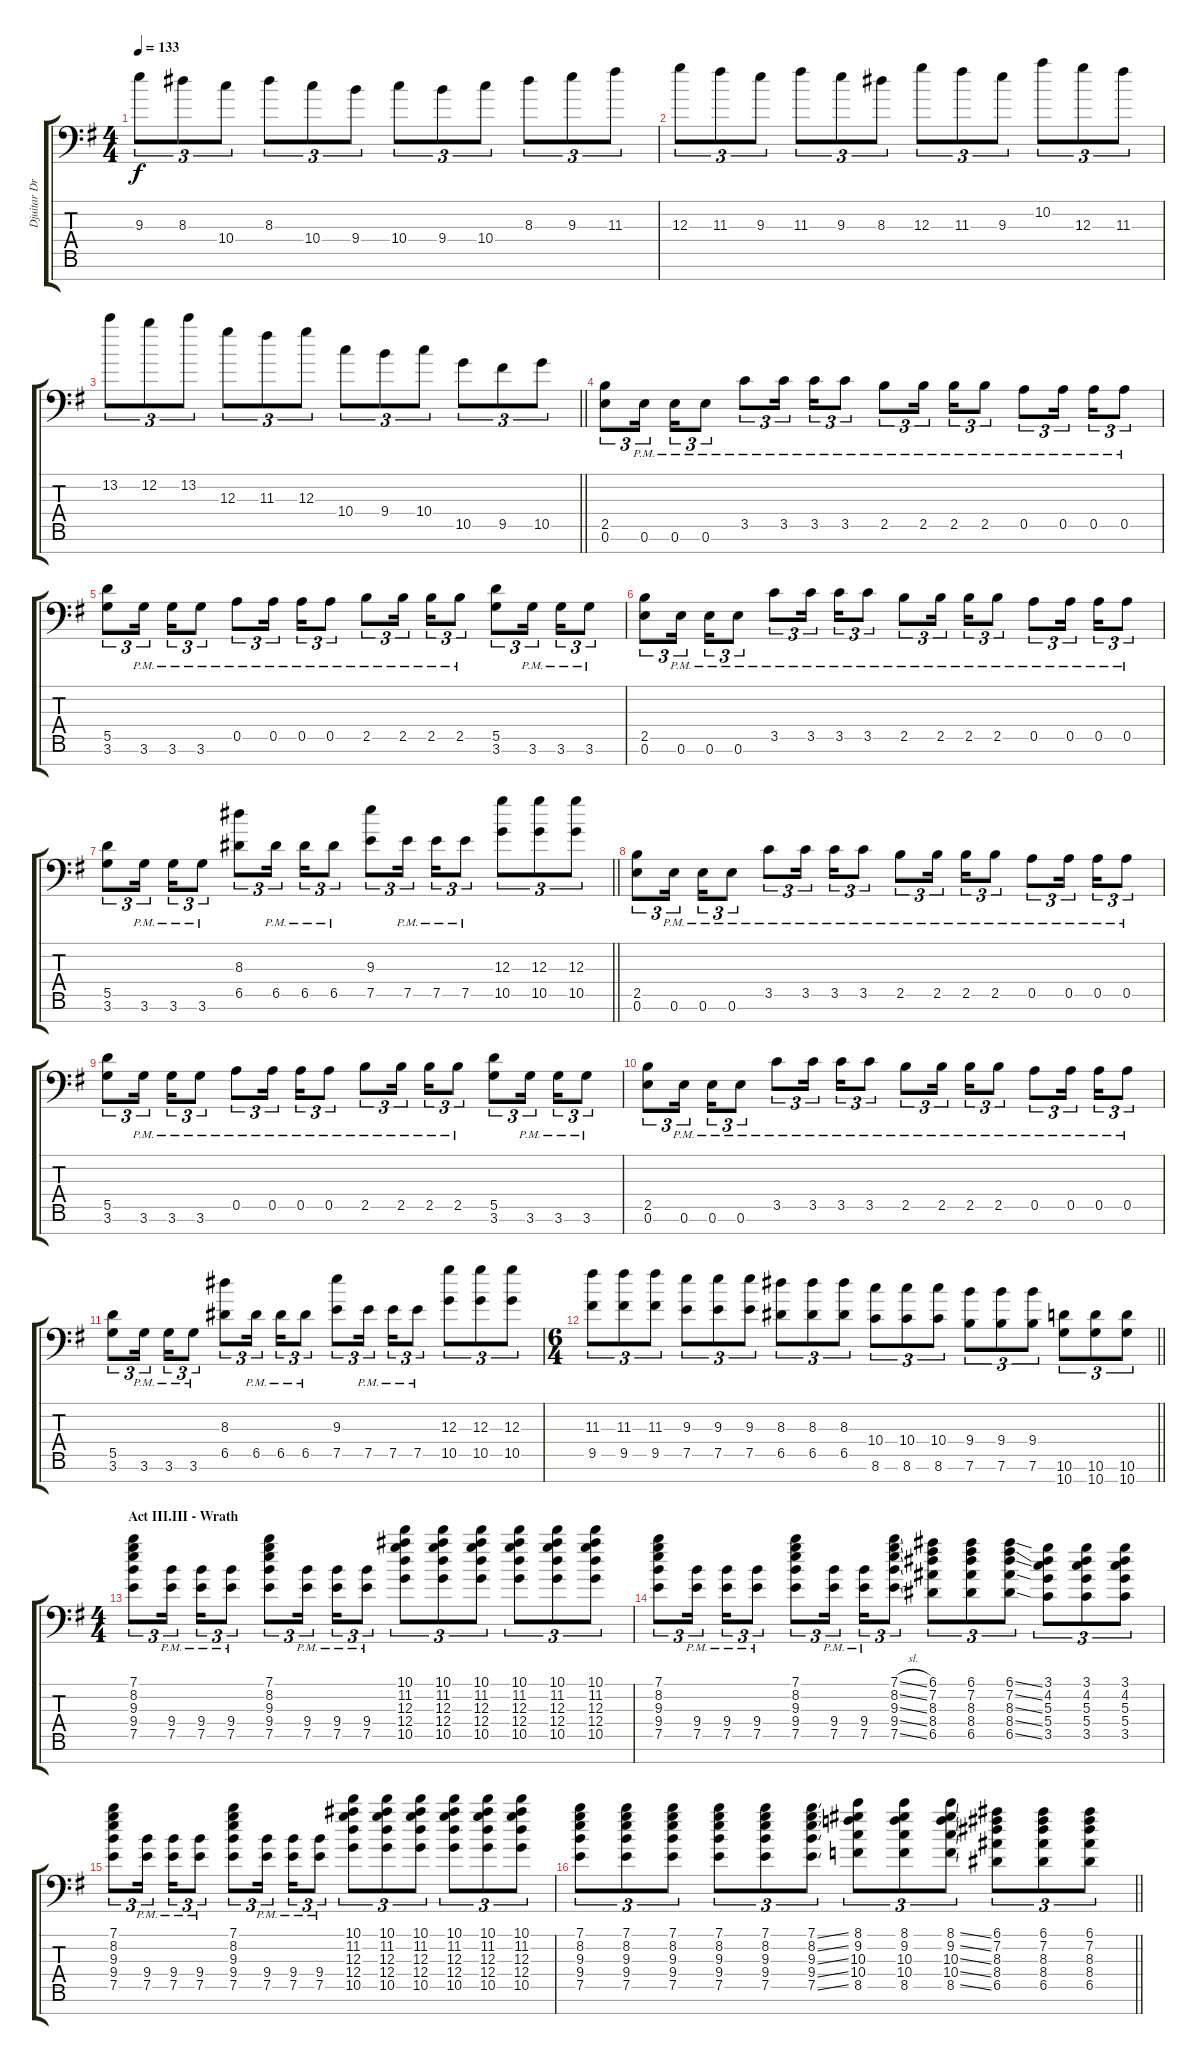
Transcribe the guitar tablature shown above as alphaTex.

\track ("Djuitar Dropped A" "Djuitar Dr") {instrument distortionguitar}
\staff {score tabs}
\tuning (E4 B3 G3 D3 A2 E2 A1) {hide}
\ts (4 4)
\tempo 133
\clef f4
\ks eminor
9.3.8{tu (3 2) dy f} 8.3.8{tu (3 2)} 10.4.8{tu (3 2)} 8.3.8{tu (3 2)} 10.4.8{tu (3 2)} 9.4.8{tu (3 2)} 10.4.8{tu (3 2)} 9.4.8{tu (3 2)} 10.4.8{tu (3 2)} 8.3.8{tu (3 2)} 9.3.8{tu (3 2)} 11.3.8{tu (3 2)} |
12.3.8{tu (3 2)} 11.3.8{tu (3 2)} 9.3.8{tu (3 2)} 11.3.8{tu (3 2)} 9.3.8{tu (3 2)} 8.3.8{tu (3 2)} 12.3.8{tu (3 2)} 11.3.8{tu (3 2)} 9.3.8{tu (3 2)} 10.2.8{tu (3 2)} 12.3.8{tu (3 2)} 11.3.8{tu (3 2)} |
\barLineRight lightlight
13.2.8{tu (3 2)} 12.2.8{tu (3 2)} 13.2.8{tu (3 2)} 12.3.8{tu (3 2)} 11.3.8{tu (3 2)} 12.3.8{tu (3 2)} 10.4.8{tu (3 2)} 9.4.8{tu (3 2)} 10.4.8{tu (3 2)} 10.5.8{tu (3 2)} 9.5.8{tu (3 2)} 10.5.8{tu (3 2)} |
\section ("" "")
(2.5 0.6).8{tu (3 2)} 0.6{pm}.16{tu (3 2) beam splitsecondary} 0.6{pm}.16{tu (3 2)} 0.6{pm}.8{tu (3 2)} 3.5{pm}.8{tu (3 2)} 3.5{pm}.16{tu (3 2) beam splitsecondary} 3.5{pm}.16{tu (3 2)} 3.5{pm}.8{tu (3 2)} 2.5{pm}.8{tu (3 2)} 2.5{pm}.16{tu (3 2) beam splitsecondary} 2.5{pm}.16{tu (3 2)} 2.5{pm}.8{tu (3 2)} 0.5{pm}.8{tu (3 2)} 0.5{pm}.16{tu (3 2) beam splitsecondary} 0.5{pm}.16{tu (3 2)} 0.5{pm}.8{tu (3 2)} |
(5.5 3.6).8{tu (3 2)} 3.6{pm}.16{tu (3 2) beam splitsecondary} 3.6{pm}.16{tu (3 2)} 3.6{pm}.8{tu (3 2)} 0.5{pm}.8{tu (3 2)} 0.5{pm}.16{tu (3 2) beam splitsecondary} 0.5{pm}.16{tu (3 2)} 0.5{pm}.8{tu (3 2)} 2.5{pm}.8{tu (3 2)} 2.5{pm}.16{tu (3 2) beam splitsecondary} 2.5{pm}.16{tu (3 2)} 2.5{pm}.8{tu (3 2)} (5.5 3.6).8{tu (3 2)} 3.6{pm}.16{tu (3 2) beam splitsecondary} 3.6{pm}.16{tu (3 2)} 3.6{pm}.8{tu (3 2)} |
(2.5 0.6).8{tu (3 2)} 0.6{pm}.16{tu (3 2) beam splitsecondary} 0.6{pm}.16{tu (3 2)} 0.6{pm}.8{tu (3 2)} 3.5{pm}.8{tu (3 2)} 3.5{pm}.16{tu (3 2) beam splitsecondary} 3.5{pm}.16{tu (3 2)} 3.5{pm}.8{tu (3 2)} 2.5{pm}.8{tu (3 2)} 2.5{pm}.16{tu (3 2) beam splitsecondary} 2.5{pm}.16{tu (3 2)} 2.5{pm}.8{tu (3 2)} 0.5{pm}.8{tu (3 2)} 0.5{pm}.16{tu (3 2) beam splitsecondary} 0.5{pm}.16{tu (3 2)} 0.5{pm}.8{tu (3 2)} |
\barLineRight lightlight
(5.5 3.6).8{tu (3 2)} 3.6{pm}.16{tu (3 2) beam splitsecondary} 3.6{pm}.16{tu (3 2)} 3.6{pm}.8{tu (3 2)} (8.3 6.5).8{tu (3 2)} 6.5{pm}.16{tu (3 2) beam splitsecondary} 6.5{pm}.16{tu (3 2)} 6.5{pm}.8{tu (3 2)} (9.3 7.5).8{tu (3 2)} 7.5{pm}.16{tu (3 2) beam splitsecondary} 7.5{pm}.16{tu (3 2)} 7.5{pm}.8{tu (3 2)} (12.3 10.5).8{tu (3 2)} (12.3 10.5).8{tu (3 2)} (12.3 10.5).8{tu (3 2)} |
(2.5 0.6).8{tu (3 2)} 0.6{pm}.16{tu (3 2) beam splitsecondary} 0.6{pm}.16{tu (3 2)} 0.6{pm}.8{tu (3 2)} 3.5{pm}.8{tu (3 2)} 3.5{pm}.16{tu (3 2) beam splitsecondary} 3.5{pm}.16{tu (3 2)} 3.5{pm}.8{tu (3 2)} 2.5{pm}.8{tu (3 2)} 2.5{pm}.16{tu (3 2) beam splitsecondary} 2.5{pm}.16{tu (3 2)} 2.5{pm}.8{tu (3 2)} 0.5{pm}.8{tu (3 2)} 0.5{pm}.16{tu (3 2) beam splitsecondary} 0.5{pm}.16{tu (3 2)} 0.5{pm}.8{tu (3 2)} |
(5.5 3.6).8{tu (3 2)} 3.6{pm}.16{tu (3 2) beam splitsecondary} 3.6{pm}.16{tu (3 2)} 3.6{pm}.8{tu (3 2)} 0.5{pm}.8{tu (3 2)} 0.5{pm}.16{tu (3 2) beam splitsecondary} 0.5{pm}.16{tu (3 2)} 0.5{pm}.8{tu (3 2)} 2.5{pm}.8{tu (3 2)} 2.5{pm}.16{tu (3 2) beam splitsecondary} 2.5{pm}.16{tu (3 2)} 2.5{pm}.8{tu (3 2)} (5.5 3.6).8{tu (3 2)} 3.6{pm}.16{tu (3 2) beam splitsecondary} 3.6{pm}.16{tu (3 2)} 3.6{pm}.8{tu (3 2)} |
(2.5 0.6).8{tu (3 2)} 0.6{pm}.16{tu (3 2) beam splitsecondary} 0.6{pm}.16{tu (3 2)} 0.6{pm}.8{tu (3 2)} 3.5{pm}.8{tu (3 2)} 3.5{pm}.16{tu (3 2) beam splitsecondary} 3.5{pm}.16{tu (3 2)} 3.5{pm}.8{tu (3 2)} 2.5{pm}.8{tu (3 2)} 2.5{pm}.16{tu (3 2) beam splitsecondary} 2.5{pm}.16{tu (3 2)} 2.5{pm}.8{tu (3 2)} 0.5{pm}.8{tu (3 2)} 0.5{pm}.16{tu (3 2) beam splitsecondary} 0.5{pm}.16{tu (3 2)} 0.5{pm}.8{tu (3 2)} |
(5.5 3.6).8{tu (3 2)} 3.6{pm}.16{tu (3 2) beam splitsecondary} 3.6{pm}.16{tu (3 2)} 3.6{pm}.8{tu (3 2)} (8.3 6.5).8{tu (3 2)} 6.5{pm}.16{tu (3 2) beam splitsecondary} 6.5{pm}.16{tu (3 2)} 6.5{pm}.8{tu (3 2)} (9.3 7.5).8{tu (3 2)} 7.5{pm}.16{tu (3 2) beam splitsecondary} 7.5{pm}.16{tu (3 2)} 7.5{pm}.8{tu (3 2)} (12.3 10.5).8{tu (3 2)} (12.3 10.5).8{tu (3 2)} (12.3 10.5).8{tu (3 2)} |
\ts (6 4)
\barLineRight lightlight
(11.3 9.5).8{tu (3 2)} (11.3 9.5).8{tu (3 2)} (11.3 9.5).8{tu (3 2)} (9.3 7.5).8{tu (3 2)} (9.3 7.5).8{tu (3 2)} (9.3 7.5).8{tu (3 2)} (8.3 6.5).8{tu (3 2)} (8.3 6.5).8{tu (3 2)} (8.3 6.5).8{tu (3 2)} (10.4 8.6).8{tu (3 2)} (10.4 8.6).8{tu (3 2)} (10.4 8.6).8{tu (3 2)} (9.4 7.6).8{tu (3 2)} (9.4 7.6).8{tu (3 2)} (9.4 7.6).8{tu (3 2)} (10.6 10.7).8{tu (3 2)} (10.6 10.7).8{tu (3 2)} (10.6 10.7).8{tu (3 2)} |
\ts (4 4)
\section ("" "Act III.III - Wrath")
(7.1 8.2 9.3 9.4 7.5).8{tu (3 2) volume 15 balance 16} (9.4{pm} 7.5{pm}).16{tu (3 2) beam splitsecondary} (9.4{pm} 7.5{pm}).16{tu (3 2)} (9.4{pm} 7.5{pm}).8{tu (3 2)} (7.1 8.2 9.3 9.4 7.5).8{tu (3 2)} (9.4{pm} 7.5{pm}).16{tu (3 2) beam splitsecondary} (9.4{pm} 7.5{pm}).16{tu (3 2)} (9.4{pm} 7.5{pm}).8{tu (3 2)} (10.1 11.2 12.3 12.4 10.5).8{tu (3 2)} (10.1 11.2 12.3 12.4 10.5).8{tu (3 2)} (10.1 11.2 12.3 12.4 10.5).8{tu (3 2)} (10.1 11.2 12.3 12.4 10.5).8{tu (3 2)} (10.1 11.2 12.3 12.4 10.5).8{tu (3 2)} (10.1 11.2 12.3 12.4 10.5).8{tu (3 2)} |
(7.1 8.2 9.3 9.4 7.5).8{tu (3 2)} (9.4{pm} 7.5{pm}).16{tu (3 2) beam splitsecondary} (9.4{pm} 7.5{pm}).16{tu (3 2)} (9.4{pm} 7.5{pm}).8{tu (3 2)} (7.1 8.2 9.3 9.4 7.5).8{tu (3 2)} (9.4{pm} 7.5{pm}).16{tu (3 2) beam splitsecondary} (9.4{pm} 7.5{pm}).16{tu (3 2)} (7.1{sl} 8.2{sl} 9.3{sl} 9.4{sl} 7.5{sl}).8{tu (3 2)} (6.1 7.2 8.3 8.4 6.5).8{tu (3 2)} (6.1 7.2 8.3 8.4 6.5).8{tu (3 2)} (6.1{ss} 7.2{ss} 8.3{ss} 8.4{ss} 6.5{ss}).8{tu (3 2)} (3.1 4.2 5.3 5.4 3.5).8{tu (3 2)} (3.1 4.2 5.3 5.4 3.5).8{tu (3 2)} (3.1 4.2 5.3 5.4 3.5).8{tu (3 2)} |
(7.1 8.2 9.3 9.4 7.5).8{tu (3 2)} (9.4{pm} 7.5{pm}).16{tu (3 2) beam splitsecondary} (9.4{pm} 7.5{pm}).16{tu (3 2)} (9.4{pm} 7.5{pm}).8{tu (3 2)} (7.1 8.2 9.3 9.4 7.5).8{tu (3 2)} (9.4{pm} 7.5{pm}).16{tu (3 2) beam splitsecondary} (9.4{pm} 7.5{pm}).16{tu (3 2)} (9.4{pm} 7.5{pm}).8{tu (3 2)} (10.1 11.2 12.3 12.4 10.5).8{tu (3 2)} (10.1 11.2 12.3 12.4 10.5).8{tu (3 2)} (10.1 11.2 12.3 12.4 10.5).8{tu (3 2)} (10.1 11.2 12.3 12.4 10.5).8{tu (3 2)} (10.1 11.2 12.3 12.4 10.5).8{tu (3 2)} (10.1 11.2 12.3 12.4 10.5).8{tu (3 2)} |
\barLineRight lightlight
(7.1 8.2 9.3 9.4 7.5).8{tu (3 2) balance 8} (7.1 8.2 9.3 9.4 7.5).8{tu (3 2)} (7.1 8.2 9.3 9.4 7.5).8{tu (3 2)} (7.1 8.2 9.3 9.4 7.5).8{tu (3 2)} (7.1 8.2 9.3 9.4 7.5).8{tu (3 2)} (7.1{ss} 8.2{ss} 9.3{ss} 9.4{ss} 7.5{ss}).8{tu (3 2)} (8.1 9.2 10.3 10.4 8.5).8{tu (3 2)} (8.1 9.2 10.3 10.4 8.5).8{tu (3 2)} (8.1{ss} 9.2{ss} 10.3{ss} 10.4{ss} 8.5{ss}).8{tu (3 2)} (6.1 7.2 8.3 8.4 6.5).8{tu (3 2)} (6.1 7.2 8.3 8.4 6.5).8{tu (3 2)} (6.1 7.2 8.3 8.4 6.5).8{tu (3 2)}
